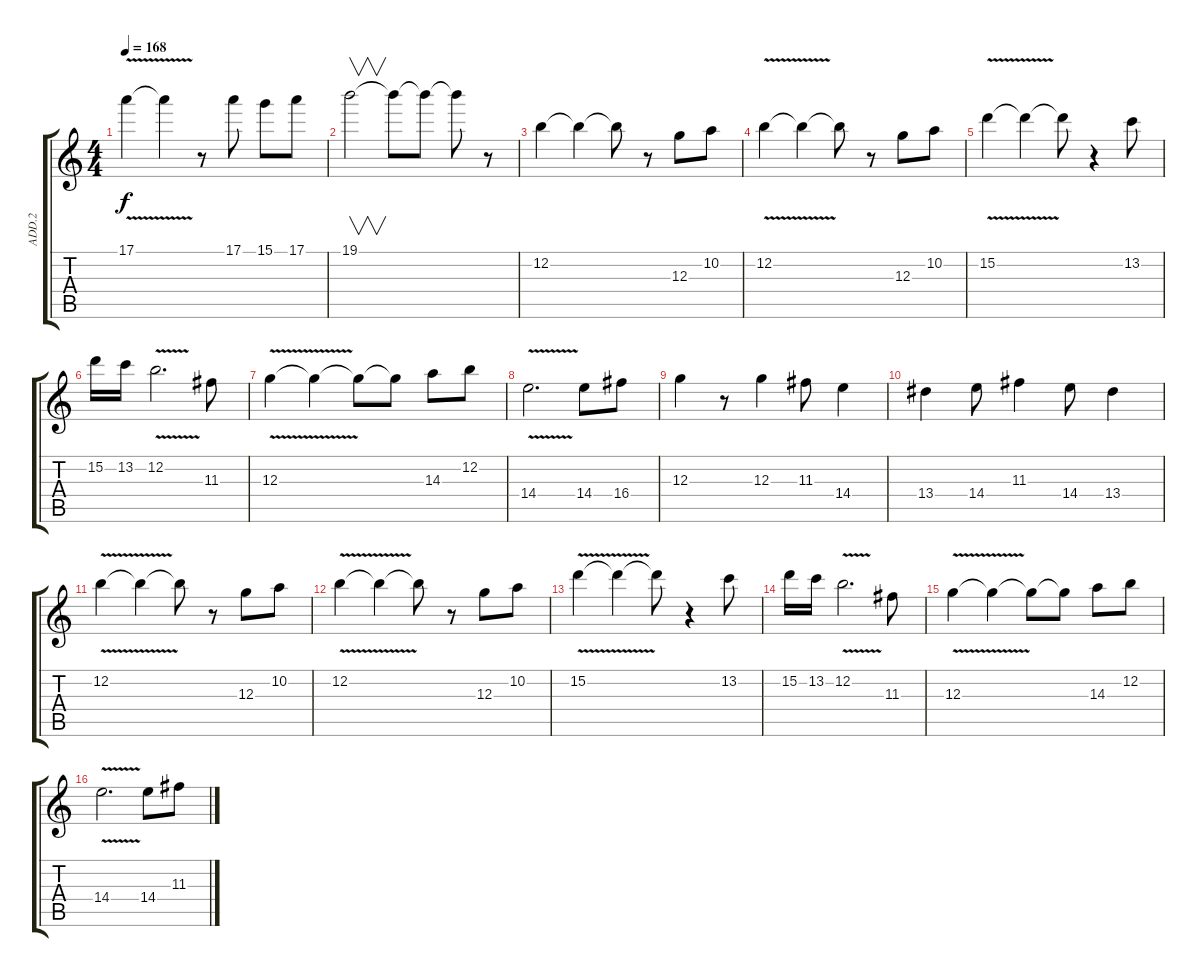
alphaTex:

\track ("ADD.2" "ADD.2") {instrument overdrivenguitar}
\staff {score tabs}
\tuning (E4 B3 G3 D3 A2 E2) {hide}
\ts (4 4)
\tempo 168
\clef g2
\ks c
17.1{v}.4{dy f} 17.1{t}.4 r.8 17.1.8 15.1.8 17.1.8 |
19.1.2{v} 19.1{t}.8 19.1{t}.8 19.1{t}.8 r.8 |
12.2.4 12.2{t}.4 12.2{t}.8 r.8 12.3.8 10.2.8 |
12.2{v}.4 12.2{t}.4 12.2{t}.8 r.8 12.3.8 10.2.8 |
15.2{v}.4 15.2{t}.4 15.2{t}.8 r.4 13.2.8 |
15.2.16 13.2.16 12.2{v}.2{d} 11.3.8 |
12.3{v}.4 12.3{t}.4 12.3{t}.8 12.3{t}.8 14.3.8 12.2.8 |
14.4{v}.2{d} 14.4.8 16.4.8 |
12.3.4 r.8 12.3.4 11.3.8 14.4.4 |
13.4.4 14.4.8 11.3.4 14.4.8 13.4.4 |
12.2{v}.4 12.2{t}.4 12.2{t}.8 r.8 12.3.8 10.2.8 |
12.2{v}.4 12.2{t}.4 12.2{t}.8 r.8 12.3.8 10.2.8 |
15.2{v}.4 15.2{t}.4 15.2{t}.8 r.4 13.2.8 |
15.2.16 13.2.16 12.2{v}.2{d} 11.3.8 |
12.3{v}.4 12.3{t}.4 12.3{t}.8 12.3{t}.8 14.3.8 12.2.8 |
14.4{v}.2{d} 14.4.8 11.3.8
